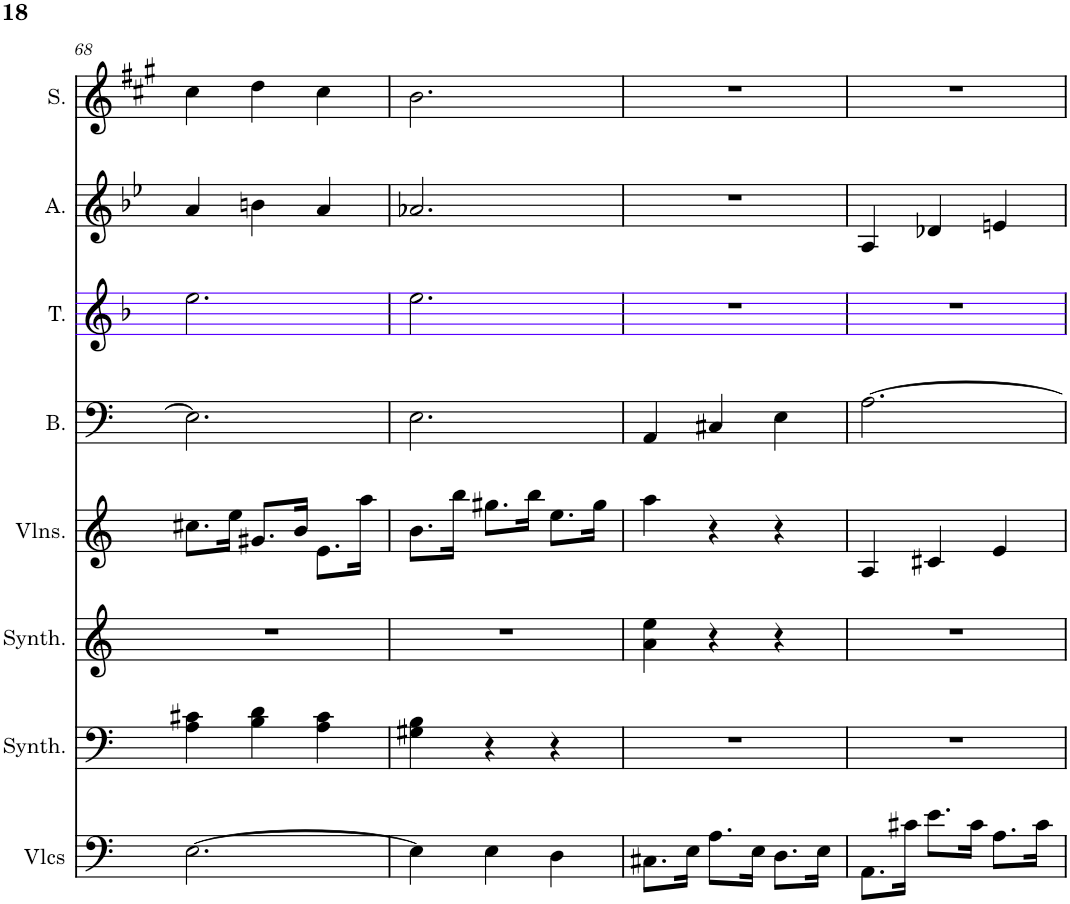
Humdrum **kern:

**kern	**kern	**kern	**kern	**kern	**kern	**kern	**kern
*part8	*part7	*part6	*part5	*part4	*part3	*part2	*part1
*staff8	*staff7	*staff6	*staff5	*staff4	*staff3	*staff2	*staff1
*I"Violoncelles, D'Bass/Strings, etc	*I"Synthétiseur d'instruments à cordes, Synth strings, etc	*I"Synthétiseur d'instruments à cordes, Synth strings 2	*I"Violons, 1st violins	*I"Basse	*I"Tenor	*I"Alto	*I"Soprano
*I'Vlcs	*I'Synth.	*I'Synth.	*I'Vlns.	*I'B.	*I'T.	*I'A.	*I'S.
!!LO:PB:g=z
*clefF4	*clefF4	*clefG2	*clefG2	*clefF4	*clefG2	*clefG2	*clefG2
*k[]	*k[]	*k[]	*k[]	*k[]	*k[b-]	*k[b-e-]	*k[f#c#g#]
*M3/4	*M3/4	*M3/4	*M3/4	*M3/4	*M3/4	*M3/4	*M3/4
=68	=68	=68	=68	=68	=68	=68	=68
[2.E\	4A\ 4c#X\	2.r	8.cc#X\L	2.E\]	2.ee\	4a/	4cc#\
.	.	.	16ee\Jk	.	.	.	.
.	4B\ 4d\	.	8.g#X/L	.	.	4bn\	4dd\
.	.	.	16b/Jk	.	.	.	.
.	4A\ 4c#\	.	8.e\L	.	.	4a/	4cc#\
.	.	.	16aa\Jk	.	.	.	.
=69	=69	=69	=69	=69	=69	=69	=69
4E\]	4G#X\ 4B\	2.r	8.b\L	2.E\	2.ee\	2.a-X/	2.b\
.	.	.	16bb\Jk	.	.	.	.
4E\	4r	.	8.gg#X\L	.	.	.	.
.	.	.	16bb\Jk	.	.	.	.
4D\	4r	.	8.ee\L	.	.	.	.
.	.	.	16gg#\Jk	.	.	.	.
=70	=70	=70	=70	=70	=70	=70	=70
8.C#X\L	2.r	4a\ 4ee\	4aa\	4AA/	2.r	2.r	2.r
16E\Jk	.	.	.	.	.	.	.
8.A\L	.	4r	4r	4C#X/	.	.	.
16E\Jk	.	.	.	.	.	.	.
8.D\L	.	4r	4r	4E\	.	.	.
16E\Jk	.	.	.	.	.	.	.
=71	=71	=71	=71	=71	=71	=71	=71
8.AA\L	2.r	2.r	4A/	[2.A\	2.r	4A/	2.r
16c#X\Jk	.	.	.	.	.	.	.
8.e\L	.	.	4c#X/	.	.	4d-X/	.
16c#\Jk	.	.	.	.	.	.	.
8.A\L	.	.	4e/	.	.	4en/	.
16c#\Jk	.	.	.	.	.	.	.
=	=	=	=	=	=	=	=
*-	*-	*-	*-	*-	*-	*-	*-
